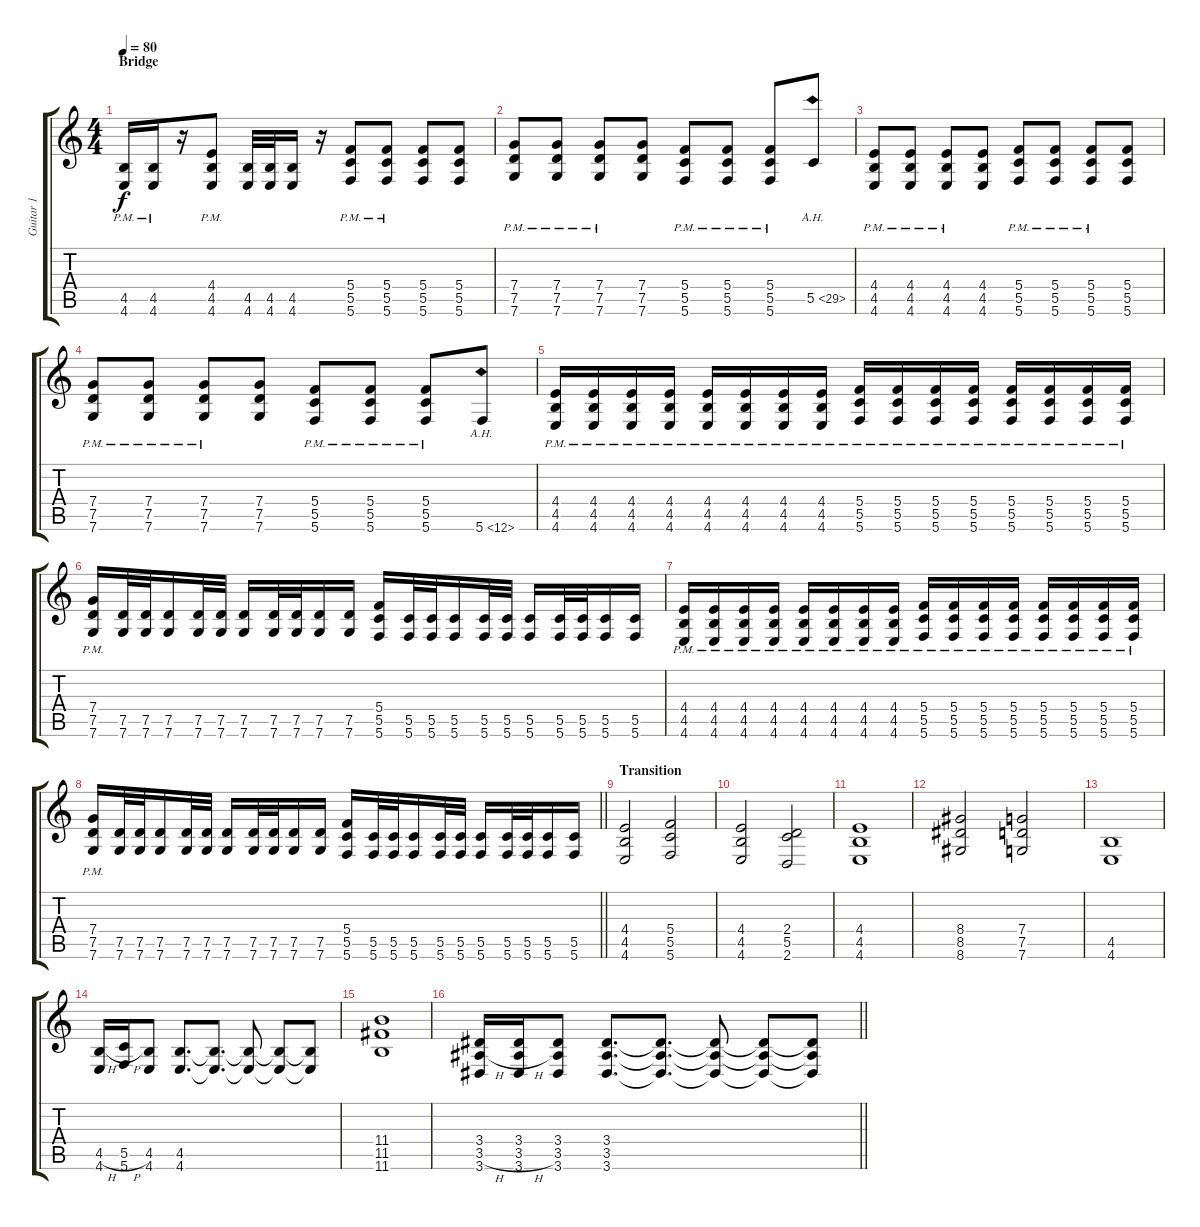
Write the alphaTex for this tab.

\track ("Guitar 1" "Guitar 1") {instrument distortionguitar}
\staff {score tabs}
\tuning (D4 A3 F3 C3 G2 C2) {hide}
\ts (4 4)
\section ("" "Bridge")
\tempo 80
\clef g2
\ks c
(4.5{pm} 4.6{pm}).16{dy f} (4.5{pm} 4.6{pm}).16 r.16 (4.4{pm} 4.5{pm} 4.6{pm}).8 (4.5 4.6).32 (4.5 4.6).32 (4.5 4.6).16 r.16 (5.4{pm} 5.5{pm} 5.6{pm}).8 (5.4{pm} 5.5{pm} 5.6{pm}).8 (5.4 5.5 5.6).8 (5.4 5.5 5.6).8 |
(7.4{pm} 7.5{pm} 7.6{pm}).8 (7.4{pm} 7.5{pm} 7.6{pm}).8 (7.4{pm} 7.5{pm} 7.6{pm}).8 (7.4 7.5 7.6).8 (5.4{pm} 5.5{pm} 5.6{pm}).8 (5.4{pm} 5.5{pm} 5.6{pm}).8 (5.4{pm} 5.5{pm} 5.6{pm}).8 5.5{ah 24}.8 |
(4.4{pm} 4.5{pm} 4.6{pm}).8 (4.4{pm} 4.5{pm} 4.6{pm}).8 (4.4{pm} 4.5{pm} 4.6{pm}).8 (4.4 4.5 4.6).8 (5.4{pm} 5.5{pm} 5.6{pm}).8 (5.4{pm} 5.5{pm} 5.6{pm}).8 (5.4{pm} 5.5{pm} 5.6{pm}).8 (5.4 5.5 5.6).8 |
(7.4{pm} 7.5{pm} 7.6{pm}).8 (7.4{pm} 7.5{pm} 7.6{pm}).8 (7.4{pm} 7.5{pm} 7.6{pm}).8 (7.4 7.5 7.6).8 (5.4{pm} 5.5{pm} 5.6{pm}).8 (5.4{pm} 5.5{pm} 5.6{pm}).8 (5.4{pm} 5.5{pm} 5.6{pm}).8 5.6{ah 7}.8 |
(4.4{pm} 4.5{pm} 4.6{pm}).16 (4.4{pm} 4.5{pm} 4.6{pm}).16 (4.4{pm} 4.5{pm} 4.6{pm}).16 (4.4{pm} 4.5{pm} 4.6{pm}).16 (4.4{pm} 4.5{pm} 4.6{pm}).16 (4.4{pm} 4.5{pm} 4.6{pm}).16 (4.4{pm} 4.5{pm} 4.6{pm}).16 (4.4{pm} 4.5{pm} 4.6{pm}).16 (5.4{pm} 5.5{pm} 5.6{pm}).16 (5.4{pm} 5.5{pm} 5.6{pm}).16 (5.4{pm} 5.5{pm} 5.6{pm}).16 (5.4{pm} 5.5{pm} 5.6{pm}).16 (5.4{pm} 5.5{pm} 5.6{pm}).16 (5.4{pm} 5.5{pm} 5.6{pm}).16 (5.4{pm} 5.5{pm} 5.6{pm}).16 (5.4{pm} 5.5{pm} 5.6).16 |
(7.4{pm} 7.5{pm} 7.6{pm}).16 (7.5 7.6).32 (7.5 7.6).32 (7.5 7.6).16 (7.5 7.6).32 (7.5 7.6).32 (7.5 7.6).16 (7.5 7.6).32 (7.5 7.6).32 (7.5 7.6).16 (7.5 7.6).16 (5.4 5.5 5.6).16 (5.5 5.6).32 (5.5 5.6).32 (5.5 5.6).16 (5.5 5.6).32 (5.5 5.6).32 (5.5 5.6).16 (5.5 5.6).32 (5.5 5.6).32 (5.5 5.6).16 (5.5 5.6).16 |
(4.4{pm} 4.5{pm} 4.6{pm}).16 (4.4{pm} 4.5{pm} 4.6{pm}).16 (4.4{pm} 4.5{pm} 4.6{pm}).16 (4.4{pm} 4.5{pm} 4.6{pm}).16 (4.4{pm} 4.5{pm} 4.6{pm}).16 (4.4{pm} 4.5{pm} 4.6{pm}).16 (4.4{pm} 4.5{pm} 4.6{pm}).16 (4.4{pm} 4.5{pm} 4.6{pm}).16 (5.4{pm} 5.5{pm} 5.6{pm}).16 (5.4{pm} 5.5{pm} 5.6{pm}).16 (5.4{pm} 5.5{pm} 5.6{pm}).16 (5.4{pm} 5.5{pm} 5.6{pm}).16 (5.4{pm} 5.5{pm} 5.6{pm}).16 (5.4{pm} 5.5{pm} 5.6{pm}).16 (5.4{pm} 5.5{pm} 5.6{pm}).16 (5.4{pm} 5.5{pm} 5.6).16 |
\barLineRight lightlight
(7.4{pm} 7.5{pm} 7.6{pm}).16 (7.5 7.6).32 (7.5 7.6).32 (7.5 7.6).16 (7.5 7.6).32 (7.5 7.6).32 (7.5 7.6).16 (7.5 7.6).32 (7.5 7.6).32 (7.5 7.6).16 (7.5 7.6).16 (5.4 5.5 5.6).16 (5.5 5.6).32 (5.5 5.6).32 (5.5 5.6).16 (5.5 5.6).32 (5.5 5.6).32 (5.5 5.6).16 (5.5 5.6).32 (5.5 5.6).32 (5.5 5.6).16 (5.5 5.6).16 |
\section ("" "Transition")
(4.4 4.5 4.6).2 (5.4 5.5 5.6).2 |
(4.4 4.5 4.6).2 (2.4 5.5 2.6).2 |
(4.4 4.5 4.6).1 |
(8.4 8.5 8.6).2 (7.4 7.5 7.6).2 |
(4.5 4.6).1 |
(4.5{h} 4.6).16 (5.5{h} 5.6).16 (4.5 4.6).8 (4.5 4.6).8{d} (4.5{t} 4.6{t}).8{d} (4.5{t} 4.6{t}).8 (4.5{t} 4.6{t}).8 (4.5{t} 4.6{t}).8 |
(11.4 11.5 11.6).1 |
\barLineRight lightlight
(3.4 3.5{h} 3.6).16 (3.4 3.5{h} 3.6).16 (3.4 3.5 3.6).8 (3.4 3.5 3.6).8{d} (3.4{t} 3.5{t} 3.6{t}).8{d} (3.4{t} 3.5{t} 3.6{t}).8 (3.4{t} 3.5{t} 3.6{t}).8 (3.4{t} 3.5{t} 3.6{t}).8
